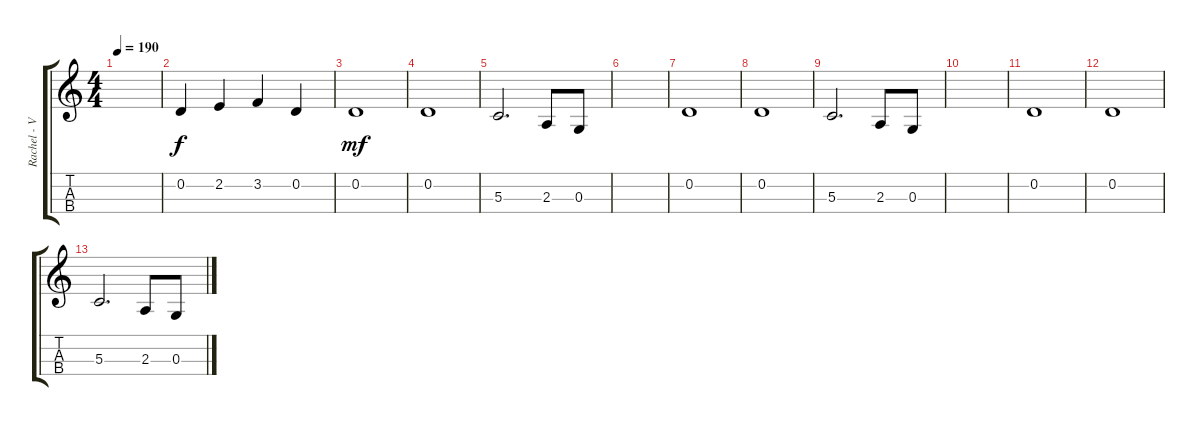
\track ("Rachel - Viola" "Rachel - V") {instrument viola}
\staff {score tabs}
\tuning (A4 D4 G3 C3) {hide}
\ts (4 4)
\tempo 190
\clef g2
\ks c
|
0.2.4{dy f} 2.2.4 3.2.4 0.2.4 |
0.2.1{dy mf} |
0.2.1 |
5.3.2{d} 2.3.8 0.3.8 |
|
0.2.1 |
0.2.1 |
5.3.2{d} 2.3.8 0.3.8 |
|
0.2.1 |
0.2.1 |
5.3.2{d} 2.3.8 0.3.8
